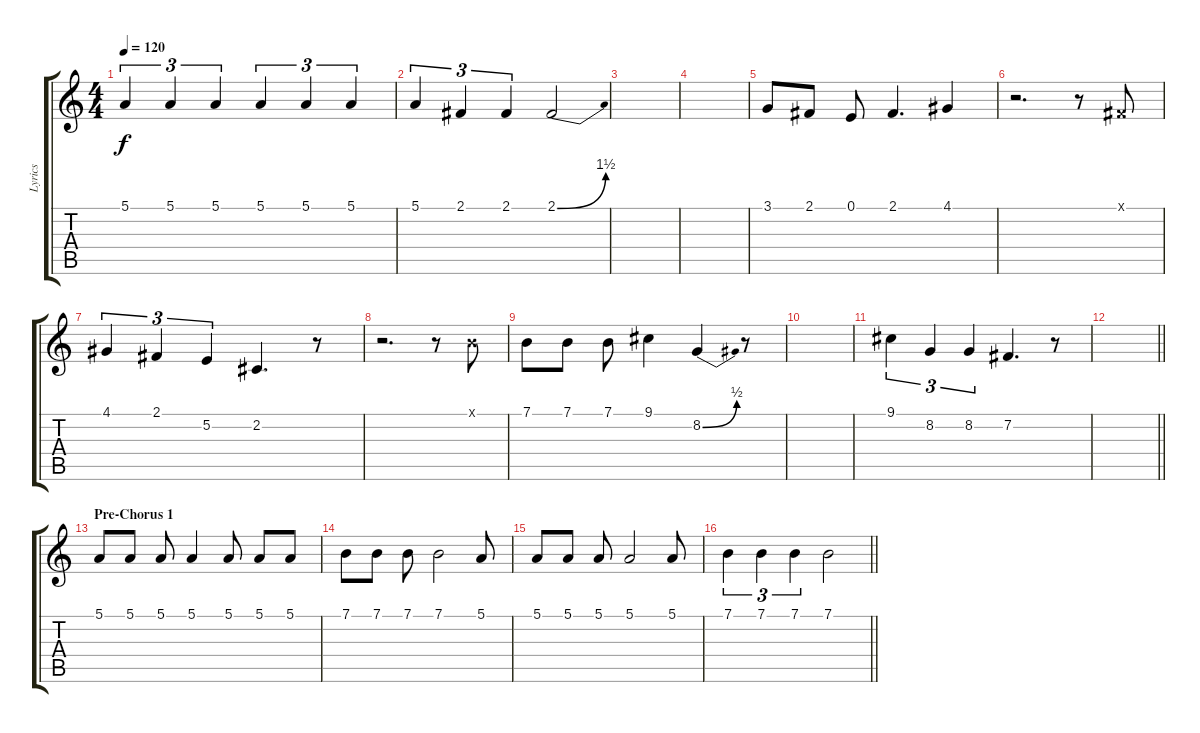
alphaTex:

\track ("Lyrics" "Lyrics") {instrument tangoaccordion}
\staff {score tabs}
\tuning (E4 B3 G3 D3 A2 E2) {hide}
\ts (4 4)
\tempo 120
\clef g2
\ks c
5.1.4{tu (3 2) dy f} 5.1.4{tu (3 2)} 5.1.4{tu (3 2)} 5.1.4{tu (3 2)} 5.1.4{tu (3 2)} 5.1.4{tu (3 2)} |
5.1.4{tu (3 2)} 2.1.4{tu (3 2)} 2.1.4{tu (3 2)} 2.1{be (bend 0 0 60 6)}.2 |
|
|
3.1.8 2.1.8 0.1.8 2.1.4{d} 4.1.4 |
r.2{d} r.8 2.1{x}.8 |
4.1.4{tu (3 2)} 2.1.4{tu (3 2)} 5.2.4{tu (3 2)} 2.2.4{d} r.8 |
r.2{d} r.8 7.1{x}.8 |
7.1.8 7.1.8 7.1.8 9.1.4 8.2{be (bend 0 0 60 2)}.4 r.8 |
|
9.1.4{tu (3 2)} 8.2.4{tu (3 2)} 8.2.4{tu (3 2)} 7.2.4{d} r.8 |
\barLineRight lightlight
|
\section ("" "Pre-Chorus 1")
5.1.8 5.1.8 5.1.8 5.1.4 5.1.8 5.1.8 5.1.8 |
7.1.8 7.1.8 7.1.8 7.1.2 5.1.8 |
5.1.8 5.1.8 5.1.8 5.1.2 5.1.8 |
\barLineRight lightlight
7.1.4{tu (3 2)} 7.1.4{tu (3 2)} 7.1.4{tu (3 2)} 7.1.2
